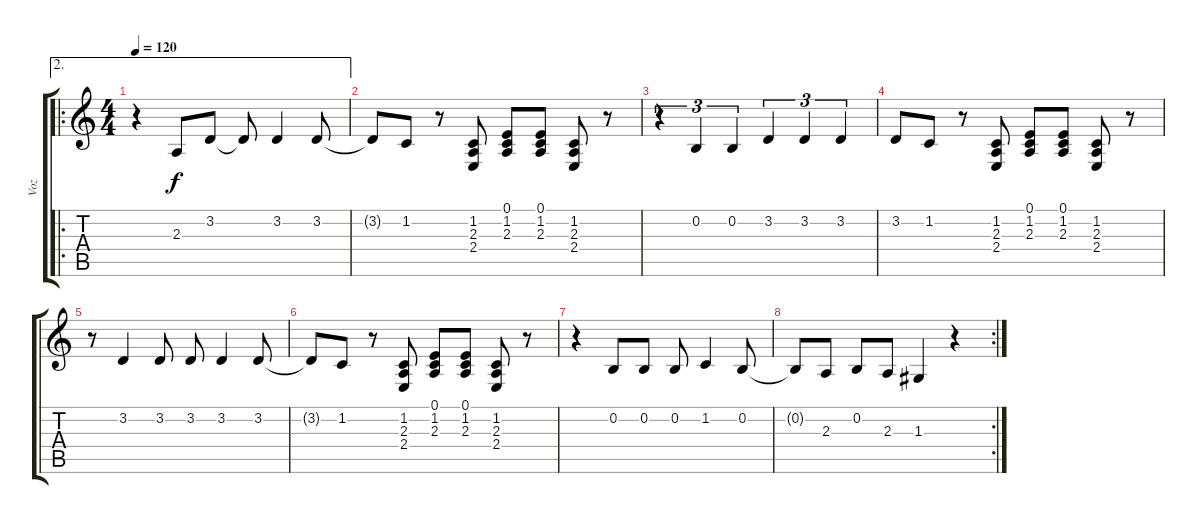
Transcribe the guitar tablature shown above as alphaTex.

\track ("Voz" "Voz") {instrument voiceoohs}
\staff {score tabs}
\tuning (E4 B3 G3 D3 A2 E2) {hide}
\ae 2
\ro
\ts (4 4)
\tempo 120
\clef g2
\ks c
r.4{dy f} 2.3.8 3.2.8 3.2{t}.8 3.2.4 3.2.8 |
3.2{t}.8 1.2.8 r.8 (1.2 2.3 2.4).8 (0.1 1.2 2.3).8 (0.1 1.2 2.3).8 (1.2 2.3 2.4).8 r.8 |
r.4{tu (3 2)} 0.2.4{tu (3 2)} 0.2.4{tu (3 2)} 3.2.4{tu (3 2)} 3.2.4{tu (3 2)} 3.2.4{tu (3 2)} |
3.2.8 1.2.8 r.8 (1.2 2.3 2.4).8 (0.1 1.2 2.3).8 (0.1 1.2 2.3).8 (1.2 2.3 2.4).8 r.8 |
r.8 3.2.4 3.2.8 3.2.8 3.2.4 3.2.8 |
3.2{t}.8 1.2.8 r.8 (1.2 2.3 2.4).8 (0.1 1.2 2.3).8 (0.1 1.2 2.3).8 (1.2 2.3 2.4).8 r.8 |
r.4 0.2.8 0.2.8 0.2.8 1.2.4 0.2.8 |
\rc 2
0.2{t}.8 2.3.8 0.2.8 2.3.8 1.3.4 r.4
